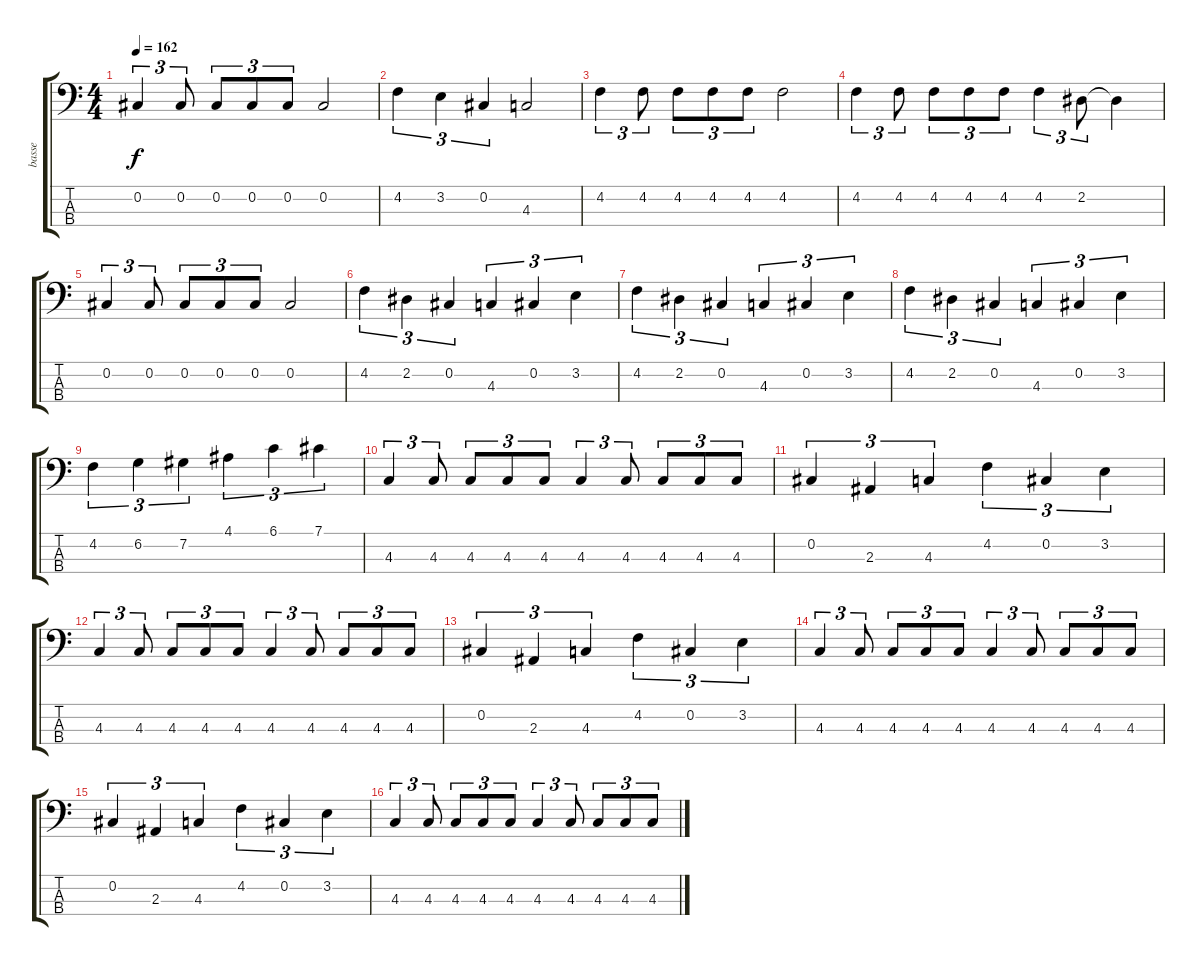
\track ("basse" "basse") {instrument electricbasspick}
\staff {score tabs}
\tuning (Gb2 Db2 Ab1 Eb1) {hide}
\ts (4 4)
\tempo 162
\clef f4
\ks c
0.2.4{tu (3 2) dy f} 0.2.8{tu (3 2)} 0.2.8{tu (3 2)} 0.2.8{tu (3 2)} 0.2.8{tu (3 2)} 0.2.2 |
4.2.4{tu (3 2)} 3.2.4{tu (3 2)} 0.2.4{tu (3 2)} 4.3.2 |
4.2.4{tu (3 2)} 4.2.8{tu (3 2)} 4.2.8{tu (3 2)} 4.2.8{tu (3 2)} 4.2.8{tu (3 2)} 4.2.2 |
4.2.4{tu (3 2)} 4.2.8{tu (3 2)} 4.2.8{tu (3 2)} 4.2.8{tu (3 2)} 4.2.8{tu (3 2)} 4.2.4{tu (3 2)} 2.2.8{tu (3 2)} 2.2{t}.4 |
0.2.4{tu (3 2)} 0.2.8{tu (3 2)} 0.2.8{tu (3 2)} 0.2.8{tu (3 2)} 0.2.8{tu (3 2)} 0.2.2 |
4.2.4{tu (3 2)} 2.2.4{tu (3 2)} 0.2.4{tu (3 2)} 4.3.4{tu (3 2)} 0.2.4{tu (3 2)} 3.2.4{tu (3 2)} |
4.2.4{tu (3 2)} 2.2.4{tu (3 2)} 0.2.4{tu (3 2)} 4.3.4{tu (3 2)} 0.2.4{tu (3 2)} 3.2.4{tu (3 2)} |
4.2.4{tu (3 2)} 2.2.4{tu (3 2)} 0.2.4{tu (3 2)} 4.3.4{tu (3 2)} 0.2.4{tu (3 2)} 3.2.4{tu (3 2)} |
4.2.4{tu (3 2)} 6.2.4{tu (3 2)} 7.2.4{tu (3 2)} 4.1.4{tu (3 2)} 6.1.4{tu (3 2)} 7.1.4{tu (3 2)} |
4.3.4{tu (3 2)} 4.3.8{tu (3 2)} 4.3.8{tu (3 2)} 4.3.8{tu (3 2)} 4.3.8{tu (3 2)} 4.3.4{tu (3 2)} 4.3.8{tu (3 2)} 4.3.8{tu (3 2)} 4.3.8{tu (3 2)} 4.3.8{tu (3 2)} |
0.2.4{tu (3 2)} 2.3.4{tu (3 2)} 4.3.4{tu (3 2)} 4.2.4{tu (3 2)} 0.2.4{tu (3 2)} 3.2.4{tu (3 2)} |
4.3.4{tu (3 2)} 4.3.8{tu (3 2)} 4.3.8{tu (3 2)} 4.3.8{tu (3 2)} 4.3.8{tu (3 2)} 4.3.4{tu (3 2)} 4.3.8{tu (3 2)} 4.3.8{tu (3 2)} 4.3.8{tu (3 2)} 4.3.8{tu (3 2)} |
0.2.4{tu (3 2)} 2.3.4{tu (3 2)} 4.3.4{tu (3 2)} 4.2.4{tu (3 2)} 0.2.4{tu (3 2)} 3.2.4{tu (3 2)} |
4.3.4{tu (3 2)} 4.3.8{tu (3 2)} 4.3.8{tu (3 2)} 4.3.8{tu (3 2)} 4.3.8{tu (3 2)} 4.3.4{tu (3 2)} 4.3.8{tu (3 2)} 4.3.8{tu (3 2)} 4.3.8{tu (3 2)} 4.3.8{tu (3 2)} |
0.2.4{tu (3 2)} 2.3.4{tu (3 2)} 4.3.4{tu (3 2)} 4.2.4{tu (3 2)} 0.2.4{tu (3 2)} 3.2.4{tu (3 2)} |
4.3.4{tu (3 2)} 4.3.8{tu (3 2)} 4.3.8{tu (3 2)} 4.3.8{tu (3 2)} 4.3.8{tu (3 2)} 4.3.4{tu (3 2)} 4.3.8{tu (3 2)} 4.3.8{tu (3 2)} 4.3.8{tu (3 2)} 4.3.8{tu (3 2)}
